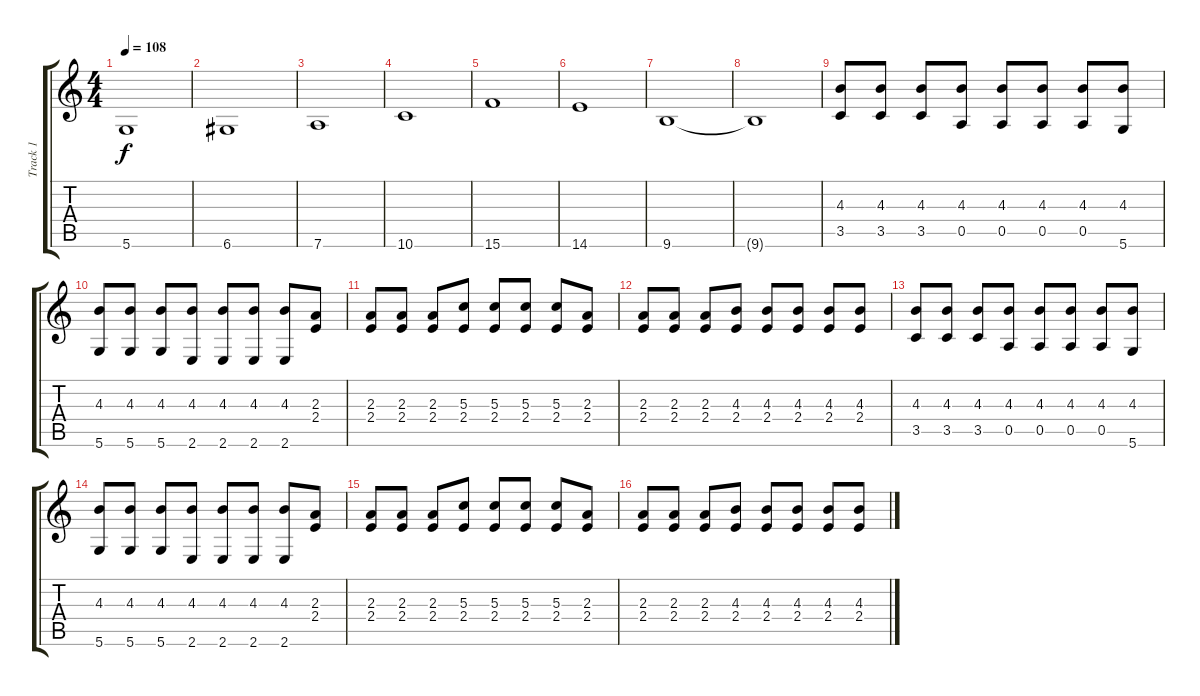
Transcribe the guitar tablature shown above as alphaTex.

\track ("Track 1" "Track 1") {instrument electricguitarclean}
\staff {score tabs}
\tuning (E4 B3 G3 D3 A2 D2) {hide}
\ts (4 4)
\tempo 108
\clef g2
\ks c
5.6.1{dy f} |
6.6.1 |
7.6.1 |
10.6.1 |
15.6.1 |
14.6.1 |
9.6.1 |
9.6{t}.1 |
(4.3 3.5).8{instrument electricguitarclean} (4.3 3.5).8 (4.3 3.5).8 (4.3 0.5).8 (4.3 0.5).8 (4.3 0.5).8 (4.3 0.5).8 (4.3 5.6).8 |
(4.3 5.6).8 (4.3 5.6).8 (4.3 5.6).8 (4.3 2.6).8 (4.3 2.6).8 (4.3 2.6).8 (4.3 2.6).8 (2.3 2.4).8 |
(2.3 2.4).8 (2.3 2.4).8 (2.3 2.4).8 (5.3 2.4).8 (5.3 2.4).8 (5.3 2.4).8 (5.3 2.4).8 (2.3 2.4).8 |
(2.3 2.4).8 (2.3 2.4).8 (2.3 2.4).8 (4.3 2.4).8 (4.3 2.4).8 (4.3 2.4).8 (4.3 2.4).8 (4.3 2.4).8 |
(4.3 3.5).8 (4.3 3.5).8 (4.3 3.5).8 (4.3 0.5).8 (4.3 0.5).8 (4.3 0.5).8 (4.3 0.5).8 (4.3 5.6).8 |
(4.3 5.6).8 (4.3 5.6).8 (4.3 5.6).8 (4.3 2.6).8 (4.3 2.6).8 (4.3 2.6).8 (4.3 2.6).8 (2.3 2.4).8 |
(2.3 2.4).8 (2.3 2.4).8 (2.3 2.4).8 (5.3 2.4).8 (5.3 2.4).8 (5.3 2.4).8 (5.3 2.4).8 (2.3 2.4).8 |
(2.3 2.4).8 (2.3 2.4).8 (2.3 2.4).8 (4.3 2.4).8 (4.3 2.4).8 (4.3 2.4).8 (4.3 2.4).8 (4.3 2.4).8
